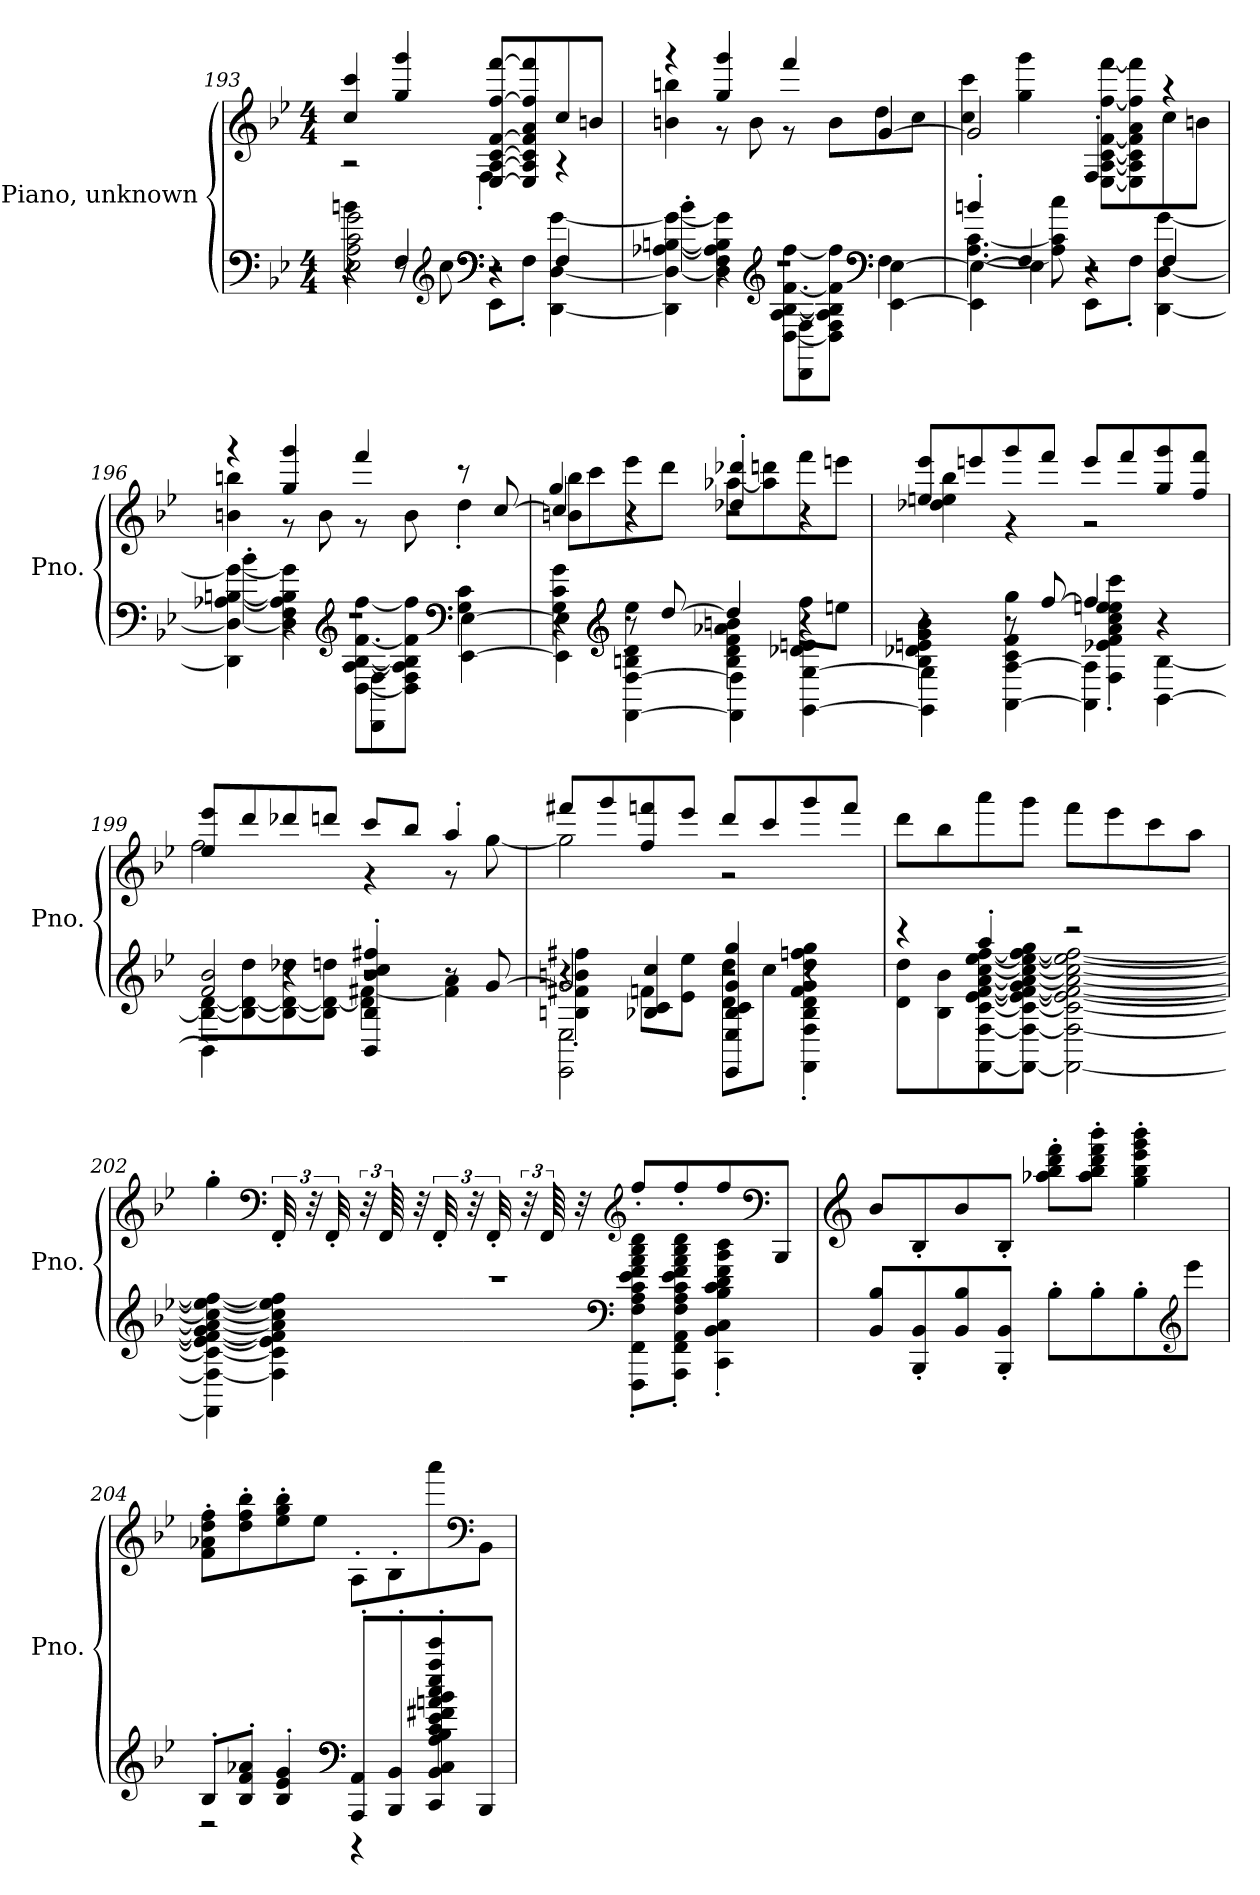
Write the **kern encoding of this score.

**kern	**kern
*part1	*part1
*staff2	*staff1
*I"Piano, unknown	*
*I'Pno.	*
*clefF4	*clefG2
*k[b-e-]	*k[b-e-]
*M4/4	*M4/4
=193	=193
*^	*^
*	*^	*	*
4r	4bn'\	2E-\ 2A\ 2c\ 2g\	4cc/ 4ccc/	2r
4F/	8r	.	4gg/ 4ggg/	.
*clefG2	*	*	*	*
.	8cc\	.	.	.
*clefF4	*	*	*	*
4r	8EE-\L	2r	[8E-/ [8A/ [8c/ [8f/ [8ff/ [8fff/L	4F'\
.	8F'\J	.	8E-/] 8A/] 8c/] 8f/] 8a/ 8ff/] 8fff/]	.
4F/	[4DD\ [4D\ [4g\	.	8cc/	4r
.	.	.	8bn/J	.
!!LO:LB:g=z	!!
=194	=194	=194	=194	=194
1r	4DD\] 4D\_ [4A-X\ [4Bn\ 4g\_	4b-'\	4r	4bn\ 4bbn\
.	4D\] 4F\ 4A-\] 4B\] 4g\]	4r	4gg/ 4ggg/	8r
.	.	.	.	8b\
*clefG2	*	*	*	*
.	[8D\ [8A-\ [8B\ [8f\ [8ff\L	4DD\' 4F\'	4fff/	8r
.	8D\] 8F\ 8A-\] 8B\] 8f\] 8ff\]J	.	.	8b\L
*clefF4	*	*	*	*
.	4F\	[4EE-\ [4E-\	[4g/	8dd\
.	.	.	.	8cc\J
=195	=195	=195	=195	=195
4bn'/	[4.A\ [4.c\	4EE-\] 4E-\_	2g/]	4cc\ 4ccc\
4F/	.	4E-\]	.	4gg\ 4ggg\
.	8A\] 8c\] 8cc\	.	.	.
4r	8EE-\L	2r	4F'/	[8E-\ [8A\ [8c\ [8f\ [8ff\ [8fff\L
.	8F'\J	.	.	8E-\] 8A\] 8c\] 8f\] 8a\ 8ff\] 8fff\]
4F/	[4DD\ [4D\ [4g\	.	4r	8cc\
.	.	.	.	8bn\J
=196	=196	=196	=196	=196
1r	4DD\] 4D\_ [4A-X\ [4Bn\ 4g\_	4b-'\	4r	4bn\ 4bbn\
.	4D\] 4F\ 4A-\] 4B\] 4g\]	4r	4gg/ 4ggg/	8r
.	.	.	.	8b\
*clefG2	*	*	*	*
.	[8D\ [8A-\ [8B\ [8f\ [8ff\L	4DD\' 4F\'	4fff/	8r
.	8D\] 8F\ 8A-\] 8B\] 8f\] 8ff\]J	.	.	8b\
*clefF4	*	*	*	*
.	4G\ 4c\	[4EE-\ [4E-\	8r	4dd'\
.	.	.	[8cc/	.
!!LO:PB:g=z
=197	=197	=197	=197	=197
*	*	*	*	*^
4r	4G\ 4c\ 4g\	4EE-\] 4E-\]	4cc/]	8bn\ 8bb-\L	4gg/
.	.	.	.	8ccc\	.
*clefG2	*	*	*	*	*
8r	4ee-'\	[4FF\ [4F\ 4Bn\ 4d\	4r	8eee-\	4r
[8dd/	.	.	.	8ddd\J	.
4dd/]	4B\ 4d\ 4f\ 4a-X\ 4bn\	4FF\] 4F\]	2r	[8aa-X\L	4dd-X/' 4ddd-X/'
.	.	.	.	8aa-\] 8dddn\	.
4r	8ff\L	[4GG\ [4G\ 4d-X\ 4en\	.	8fff\	4r
.	8een\J	.	.	8eeen\J	.
*	*	*	*	*v	*v
=198	=198	=198	=198	=198
4r	4B-\ 4d-X\ 4en\ 4g\ 4b-\	4GG\] 4G\]	8ee-/ 8eee-/L	4dd-X\ 4een\ 4bb-\
.	.	.	8eeen/	.
8r	4gg'\	[4AA\ [4A\ 4c\ 4f\	8ggg/	4r
[8ff/	.	.	8fff/J	.
4ff/]	4F\' 4e-X\' 4f\' 4a\' 4cc\' 4ee-\' 4een\' 4ccc\'	4AA\] 4A\]	8eee/L	2r
.	.	.	8fff/	.
4r	[4B-\	[4BB-\	8gg/ 8ggg/	.
.	.	.	8ff/ 8fff/J	.
!!LO:LB:g=z	!!
=199	=199	=199	=199	=199
2f/ 2b-/	8B-\_ [8d\L	4BB-\]	8ee-/ 8eee-/L	2ff\
.	8B-\_ 8d\_ 8dd\	.	8ddd/	.
.	8B-\_ 8d\_ 8dd-X\	4r	8ddd-X/	.
.	8B-\] 8d\_ 8ddn\J	.	8dddn/J	.
4BB-/' 4B-/' 4b-/' 4cc/' 4ff#X/'	4d\] [4f#X\	2r	8ccc/L	4r
.	.	.	8bb-/J	.
8r	4f#\] 4a\	.	4aa'/	8r
[8g/	.	.	.	[8gg\
=200	=200	=200	=200	=200
*	*	*^	*	*
2g/]	4Bn\' 4f#X\' 4bn\' 4ff#X\'	4r	2EE-\ 2E-\	8fff#X/L	2gg\]
.	.	.	.	8ggg/	.
.	8fn\L	4B-X/ 4c/ 4cc/	.	8ff/ 8fffn/	.
.	8e-\ 8ee-\J	.	.	8eee-/J	.
2r	8d\ 8dd\L	4EE-/ 4E-/ 4B-/ 4c/ 4g/ 4gg/	2r	8ddd/L	2r
.	8cc\J	.	.	8ccc/	.
.	4FF\' 4F\' 4B-\' 4d\' 4f\' 4g\' 4dd\' 4ffn\' 4gg\'	4r	.	8ggg/	.
.	.	.	.	8fff/J	.
*	*v	*v	*v	*	*
*	*	*v	*v
=201	=201	=201
4r	8d\ 8dd\L	8ddd\L
.	8B-\ 8b-\	8bb-\
4aa'/	[8FF\ [8F\ [8c\ [8e-\ [8f\ [8a\ [8cc\ [8ee-\ [8ff\	8aaa\
.	8FF\_ 8F\_ 8c\_ 8e-\_ 8f\_ 8g\ 8a\_ 8cc\_ 8ee-\_ 8ff\_ 8gg\J	8ggg\J
2r	2FF\_ 2F\_ 2c\_ 2e-\_ 2f\_ 2a\_ 2cc\_ 2ee-\_ 2ff\_	8fff\L
.	.	8eee-\
.	.	8ccc\
.	.	8aa\J
!!LO:LB:g=z
=202	=202	=202
1r	4FF\] 4F\_ 4c\_ 4e-\_ 4f\_ 4g\ 4a\_ 4cc\_ 4ee-\_ 4ff\_	4gg'\
*	*	*clefF4
.	4F\] 4c\] 4e-\] 4f\] 4a\] 4cc\] 4ee-\] 4ff\]	48FF'/
.	.	48r
.	.	48FF'/
.	.	48r
.	.	96FF/
.	.	32r
.	.	48FF'/
.	.	48r
.	.	48FF'/
.	.	48r
.	.	96FF/
.	.	32r
*clefF4	*	*clefG2
.	8FFF\' 8FF\' 8F\' 8A\' 8c\' 8e-\' 8f\' 8a\' 8cc\' 8ee-\'L	8ff'/L
.	8AAA\' 8FF\' 8AA\' 8F\' 8A\' 8c\' 8e-\' 8f\' 8a\' 8cc\' 8ee-\'J	8ff'/
.	4CC\' 4BB-\' 4C\' 4B-\' 4c\' 4d\' 4f\' 4b-\' 4dd\'	8ff/
*	*	*clefF4
.	.	8BBB-/J
*v	*v	*
=203	=203
*	*clefG2
8BB-/ 8B-/L	8b-/L
8BBB-/' 8BB-/'	8B-'/
8BB-/ 8B-/	8b-/
8BBB-/' 8BB-/'J	8B-'/J
8B-'\L	8aa-X\' 8bb-\' 8ddd\' 8fff\'L
8B-'\	8aa-\' 8bb-\' 8ddd\' 8fff\' 8bbb-\'J
8B-'\	4gg\' 4bb-\' 4eee-\' 4ggg\' 4bbb-\'
*clefG2	*
8eee-\J	.
!!LO:LB:g=z
=204	=204
*^	*
8B-'/L	2r	8f\' 8a-X\' 8dd\' 8ff\'L
8B-/' 8f/' 8a-X/'J	.	8dd\' 8ff\' 8bb-\'
4B-/' 4e-/' 4g/'	.	8ee-\' 8gg\' 8bb-\'
.	.	8ee-\J
*clefF4	*	*
8AAA/' 8AA/'L	4r	8A'\L
8BBB-/' 8BB-/'	.	8B-'\
8CC/' 8BB-/' 8C/' 8A/' 8c/' 8e-/' 8f#X/' 8an/' 8b-/' 8cc/' 8ee-/' 8aa/' 8eee-/'	4B-\	8aaa\
*	*	*clefF4
8BBB-/J	.	8BB-\J
*v	*v	*
=	=
*-	*-
